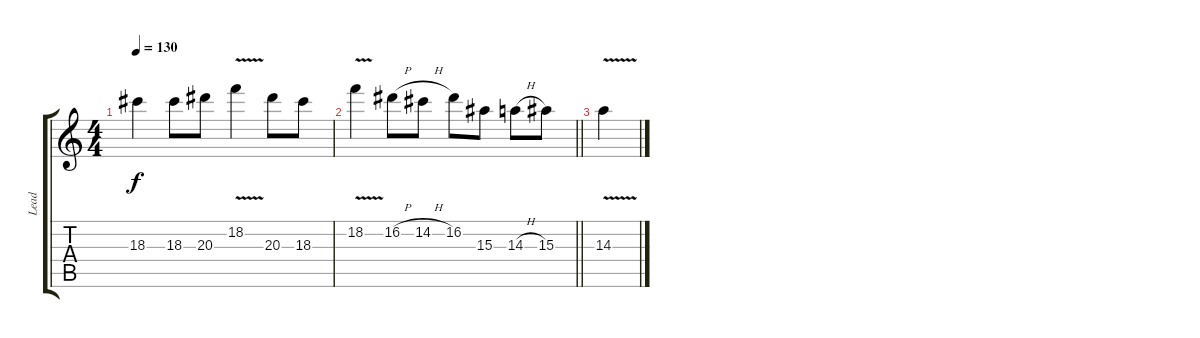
\track ("Lead" "Lead") {instrument overdrivenguitar}
\staff {score tabs}
\tuning (E4 B3 G3 D3 A2 E2) {hide}
\ts (4 4)
\tempo 130
\clef g2
\ks c
18.3.4{dy f} 18.3.8 20.3.8 18.2{v}.4 20.3.8 18.3.8 |
\barLineRight lightlight
18.2{v}.4 16.2{h}.8 14.2{h}.8 16.2.8 15.3.8 14.3{h}.8 15.3.8 |
14.3{v}.4
